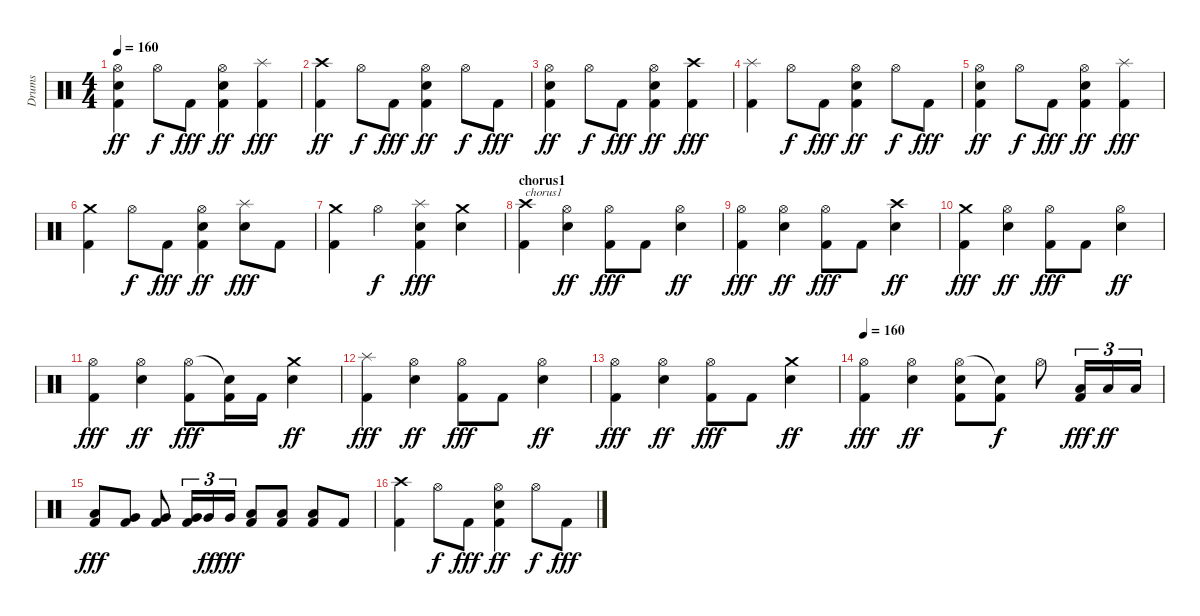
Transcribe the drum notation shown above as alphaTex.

\track ("Drums" "Drums") {instrument percussion}
\staff {score}
\articulation defaults
\ts (4 4)
\tempo 160
\clef neutral
\ks c
("Hi-Hat (open)" "Kick (hit) 2" "Snare (hit) 2").4{dy ff} "Hi-Hat (open)".8{dy f} "Kick (hit) 2".8{dy fff} ("Hi-Hat (open)" "Kick (hit) 2" "Snare (hit) 2").4{dy ff} ("Splash (hit)" "Kick (hit) 2").4{dy fff} |
("Crash high (hit)" "Kick (hit) 2").4{dy ff} "Hi-Hat (open)".8{dy f} "Kick (hit) 2".8{dy fff} ("Hi-Hat (open)" "Kick (hit) 2" "Snare (hit) 2").4{dy ff} "Hi-Hat (open)".8{dy f} "Kick (hit) 2".8{dy fff} |
("Hi-Hat (open)" "Kick (hit) 2" "Snare (hit) 2").4{dy ff} "Hi-Hat (open)".8{dy f} "Kick (hit) 2".8{dy fff} ("Hi-Hat (open)" "Kick (hit) 2" "Snare (hit) 2").4{dy ff} ("Crash high (hit)" "Kick (hit) 2").4{dy fff} |
("Splash (hit)" "Kick (hit) 2").4 "Hi-Hat (open)".8{dy f} "Kick (hit) 2".8{dy fff} ("Hi-Hat (open)" "Kick (hit) 2" "Snare (hit) 2").4{dy ff} "Hi-Hat (open)".8{dy f} "Kick (hit) 2".8{dy fff} |
("Hi-Hat (open)" "Kick (hit) 2" "Snare (hit) 2").4{dy ff} "Hi-Hat (open)".8{dy f} "Kick (hit) 2".8{dy fff} ("Hi-Hat (open)" "Kick (hit) 2" "Snare (hit) 2").4{dy ff} ("Splash (hit)" "Kick (hit) 2").4{dy fff} |
("Crash medium (hit)" "Kick (hit) 2").4 "Hi-Hat (open)".8{dy f} "Kick (hit) 2".8{dy fff} ("Hi-Hat (open)" "Kick (hit) 2" "Snare (hit) 2").4{dy ff} ("Splash (hit)" "Snare (hit) 2").8{dy fff} "Kick (hit) 2".8 |
("Crash medium (hit)" "Kick (hit) 2").4 "Hi-Hat (open)".4{dy f} ("Splash (hit)" "Kick (hit) 2" "Snare (hit) 2").4{dy fff} ("Crash medium (hit)" "Snare (hit) 2").4 |
\section ("" "chorus1")
("Crash high (hit)" "Kick (hit) 2").4{txt "chorus1"} ("Hi-Hat (open)" "Snare (hit) 2").4{dy ff} ("Hi-Hat (open)" "Kick (hit) 2").8{dy fff} "Kick (hit) 2".8 ("Hi-Hat (open)" "Snare (hit) 2").4{dy ff} |
("Hi-Hat (open)" "Kick (hit) 2").4{dy fff} ("Hi-Hat (open)" "Snare (hit) 2").4{dy ff} ("Hi-Hat (open)" "Kick (hit) 2").8{dy fff} "Kick (hit) 2".8 ("Crash high (hit)" "Snare (hit) 2").4{dy ff} |
("Crash medium (hit)" "Kick (hit) 2").4{dy fff} ("Hi-Hat (open)" "Snare (hit) 2").4{dy ff} ("Hi-Hat (open)" "Kick (hit) 2").8{dy fff} "Kick (hit) 2".8 ("Hi-Hat (open)" "Snare (hit) 2").4{dy ff} |
("Hi-Hat (open)" "Kick (hit) 2").4{dy fff} ("Hi-Hat (open)" "Snare (hit) 2").4{dy ff} ("Hi-Hat (open)" "Kick (hit) 2").8{dy fff} ("Snare (hit)"{t} "Kick (hit) 2").16 "Kick (hit) 2".16 ("Crash medium (hit)" "Snare (hit) 2").4{dy ff} |
("Splash (hit)" "Kick (hit) 2").4{dy fff} ("Hi-Hat (open)" "Snare (hit) 2").4{dy ff} ("Hi-Hat (open)" "Kick (hit) 2").8{dy fff} "Kick (hit) 2".8 ("Hi-Hat (open)" "Snare (hit) 2").4{dy ff} |
("Hi-Hat (open)" "Kick (hit) 2").4{dy fff} ("Hi-Hat (open)" "Snare (hit) 2").4{dy ff} ("Hi-Hat (open)" "Kick (hit) 2").8{dy fff} "Kick (hit) 2".8 ("Crash medium (hit)" "Snare (hit) 2").4{dy ff} |
\tempo 160
("Hi-Hat (open)" "Kick (hit) 2").4{dy fff} ("Hi-Hat (open)" "Snare (hit) 2").4{dy ff} ("Hi-Hat (open)" "Kick (hit) 2" "Snare (hit) 2").8 ("Snare (hit)"{t} "Kick (hit) 2").8{dy f} "Hi-Hat (open)".8 ("Low Tom (hit)" "Kick (hit) 2").16{tu (3 2) dy fff balance 12} "Low Tom (hit)".16{tu (3 2) dy ff balance 12} "Low Tom (hit)".16{tu (3 2) balance 8} |
("Low Tom (hit)" "Kick (hit) 2").8{dy fff balance 8} ("Very Low Tom (hit)" "Kick (hit) 2").8{balance 8} ("Very Low Tom (hit)" "Kick (hit) 2").8{balance 8} ("Very Low Tom (hit)" "Kick (hit) 2").16{tu (3 2) balance 8} "Very Low Tom (hit)".16{tu (3 2) dy ff balance 6} "Very Low Tom (hit)".16{tu (3 2) dy fff balance 4} ("Low Floor Tom (hit)" "Kick (hit) 2").8{balance 3} ("Low Floor Tom (hit)" "Kick (hit) 2").8{balance 2} ("Low Floor Tom (hit)" "Kick (hit) 2").8{balance 2} "Kick (hit) 2".8{balance 2} |
("Crash high (hit)" "Kick (hit) 2").4{balance 8} "Hi-Hat (open)".8{dy f} "Kick (hit) 2".8{dy fff} ("Hi-Hat (open)" "Kick (hit) 2" "Snare (hit) 2").4{dy ff} "Hi-Hat (open)".8{dy f} "Kick (hit) 2".8{dy fff}
